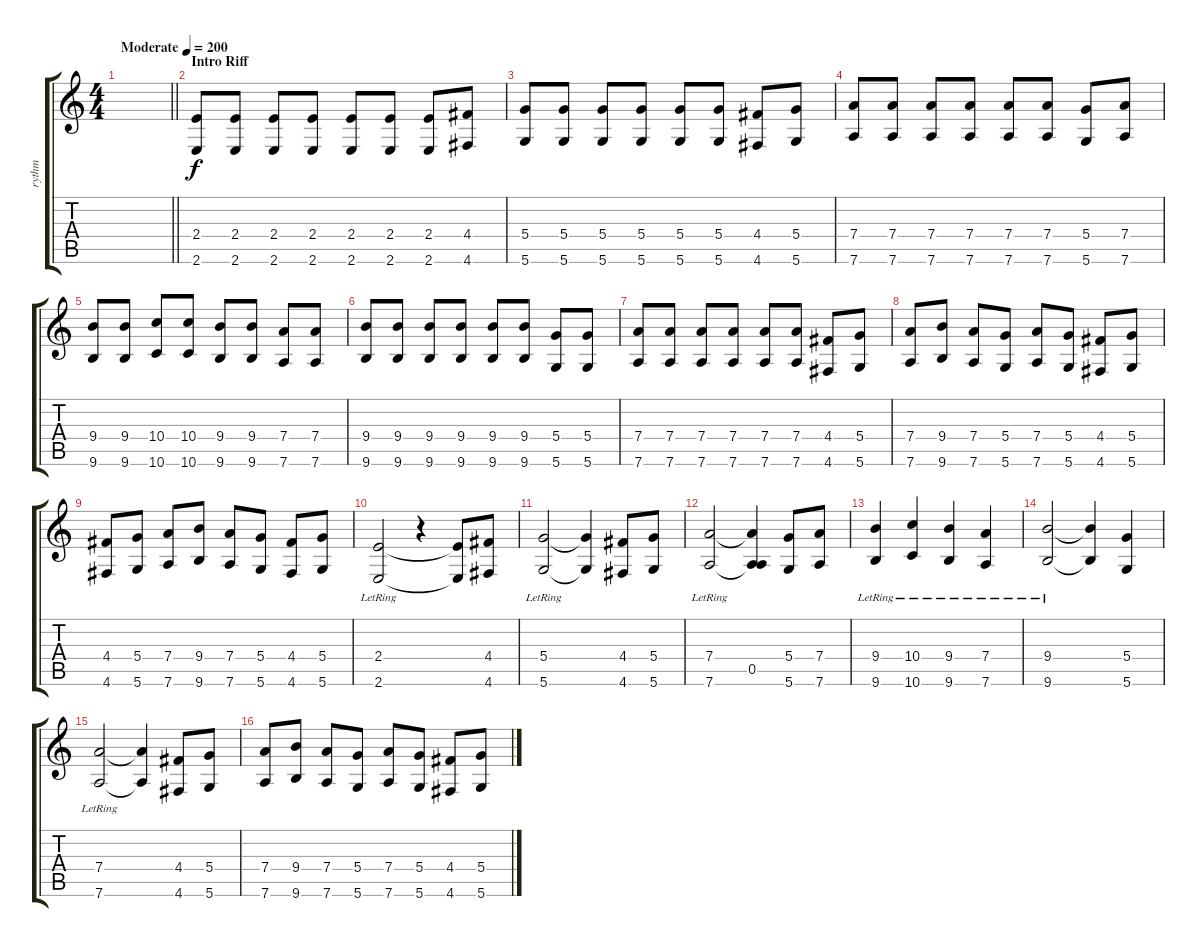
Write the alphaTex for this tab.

\track ("rythm" "rythm") {instrument overdrivenguitar}
\staff {score tabs}
\tuning (E4 B3 G3 D3 A2 D2) {hide}
\ts (4 4)
\tempo (200 "Moderate")
\clef g2
\barLineRight lightlight
\ks c
|
\section ("" "Intro Riff")
(2.4 2.6).8 (2.4 2.6).8 (2.4 2.6).8 (2.4 2.6).8 (2.4 2.6).8 (2.4 2.6).8 (2.4 2.6).8 (4.4 4.6).8 |
(5.4 5.6).8 (5.4 5.6).8 (5.4 5.6).8 (5.4 5.6).8 (5.4 5.6).8 (5.4 5.6).8 (4.4 4.6).8 (5.4 5.6).8 |
(7.4 7.6).8 (7.4 7.6).8 (7.4 7.6).8 (7.4 7.6).8 (7.4 7.6).8 (7.4 7.6).8 (5.4 5.6).8 (7.4 7.6).8 |
(9.4 9.6).8 (9.4 9.6).8 (10.4 10.6).8 (10.4 10.6).8 (9.4 9.6).8 (9.4 9.6).8 (7.4 7.6).8 (7.4 7.6).8 |
(9.4 9.6).8 (9.4 9.6).8 (9.4 9.6).8 (9.4 9.6).8 (9.4 9.6).8 (9.4 9.6).8 (5.4 5.6).8 (5.4 5.6).8 |
(7.4 7.6).8 (7.4 7.6).8 (7.4 7.6).8 (7.4 7.6).8 (7.4 7.6).8 (7.4 7.6).8 (4.4 4.6).8 (5.4 5.6).8 |
(7.4 7.6).8 (9.4 9.6).8 (7.4 7.6).8 (5.4 5.6).8 (7.4 7.6).8 (5.4 5.6).8 (4.4 4.6).8 (5.4 5.6).8 |
(4.4 4.6).8 (5.4 5.6).8 (7.4 7.6).8 (9.4 9.6).8 (7.4 7.6).8 (5.4 5.6).8 (4.4 4.6).8 (5.4 5.6).8 |
(2.4 2.6{lr}).2 r.4 (2.4{t} 2.6{t}).8 (4.4 4.6).8 |
(5.4 5.6{lr}).2 (5.4{t} 5.6{t}).4 (4.4 4.6).8 (5.4 5.6).8 |
(7.4 7.6{lr}).2 (7.4{t} 0.5 7.6{t}).4 (5.4 5.6).8 (7.4 7.6).8 |
(9.4 9.6{lr}).4 (10.4 10.6{lr}).4 (9.4 9.6{lr}).4 (7.4 7.6{lr}).4 |
(9.4 9.6{lr}).2 (9.4{t} 9.6{t}).4 (5.4 5.6).4 |
(7.4 7.6{lr}).2 (7.4{t} 7.6{t}).4 (4.4 4.6).8 (5.4 5.6).8 |
(7.4 7.6).8 (9.4 9.6).8 (7.4 7.6).8 (5.4 5.6).8 (7.4 7.6).8 (5.4 5.6).8 (4.4 4.6).8 (5.4 5.6).8
